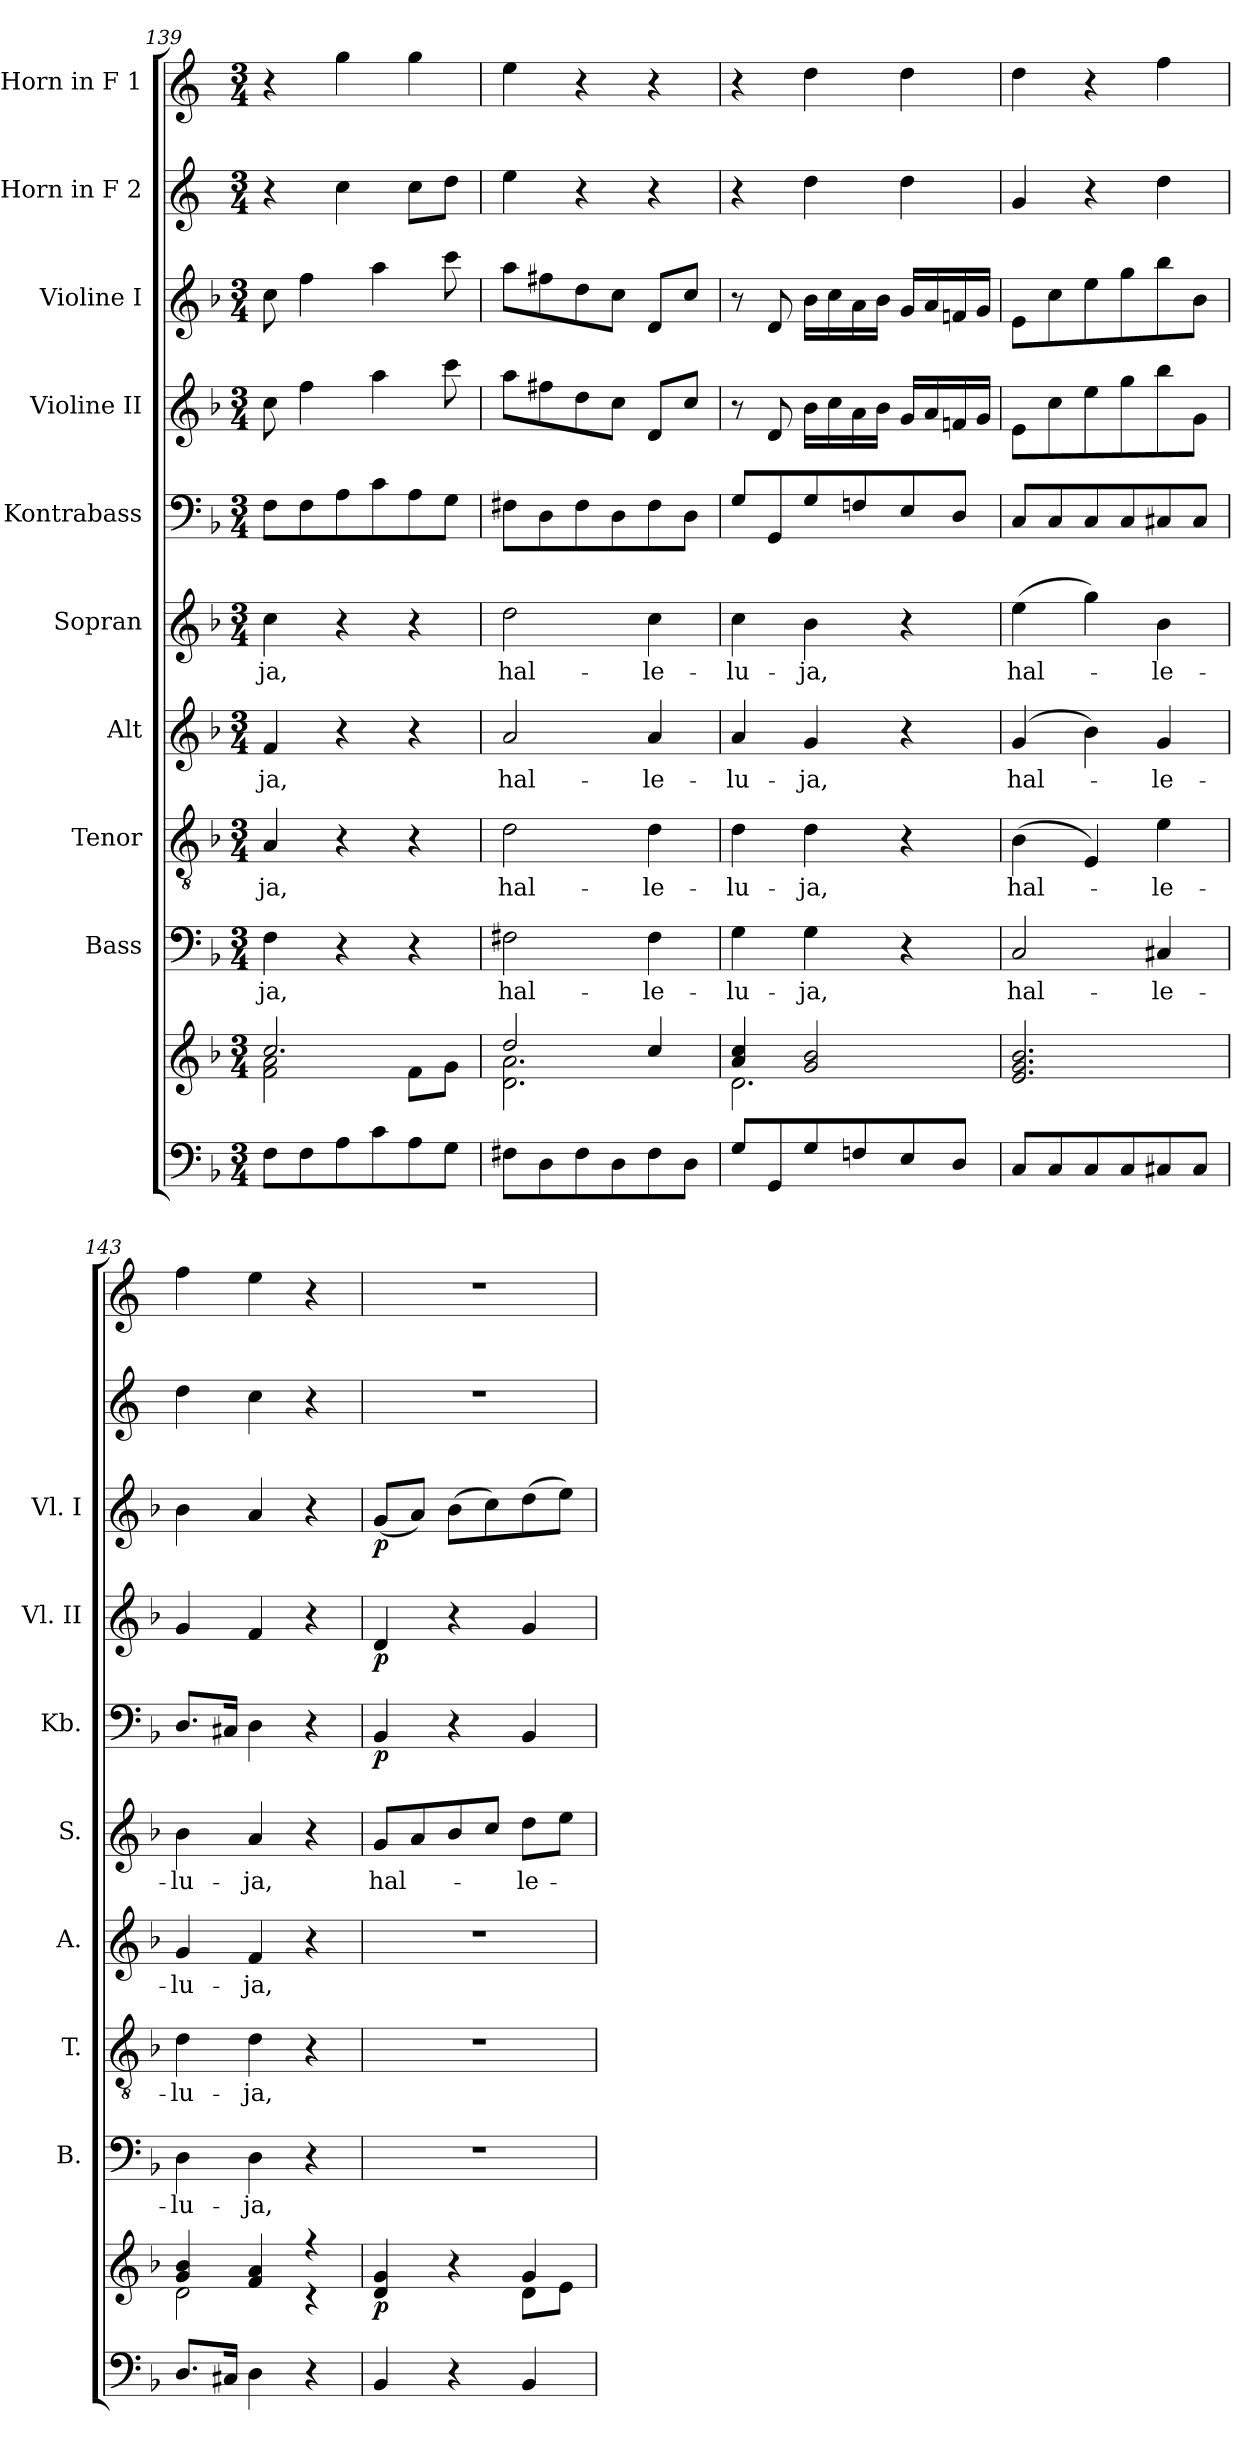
**kern	**kern	**dynam	**kern	**text	**kern	**text	**kern	**text	**kern	**text	**kern	**dynam	**kern	**dynam	**kern	**dynam	**kern	**kern
*part10	*part10	*part10	*part9	*part9	*part8	*part8	*part7	*part7	*part6	*part6	*part5	*part5	*part4	*part4	*part3	*part3	*part2	*part1
*staff11	*staff10	*staff10/11	*staff9	*staff9	*staff8	*staff8	*staff7	*staff7	*staff6	*staff6	*staff5	*staff5	*staff4	*staff4	*staff3	*staff3	*staff2	*staff1
*	*	*	*I"Bass	*	*I"Tenor	*	*I"Alt	*	*I"Sopran	*	*I"Kontrabass	*	*I"Violine II	*	*I"Violine I	*	*I"Horn in F 2	*I"Horn in F 1
*	*	*	*I'B.	*	*I'T.	*	*I'A.	*	*I'S.	*	*I'Kb.	*	*I'Vl. II	*	*I'Vl. I	*	*	*
*clefF4	*clefG2	*	*clefF4	*	*clefGv2	*	*clefG2	*	*clefG2	*	*clefF4	*	*clefG2	*	*clefG2	*	*clefG2	*clefG2
*	*	*	*	*	*	*	*	*	*	*	*ITrd7c12	*	*	*	*	*	*ITrd4c7	*ITrd4c7
*k[b-]	*k[b-]	*	*k[b-]	*	*k[b-]	*	*k[b-]	*	*k[b-]	*	*k[b-]	*	*k[b-]	*	*k[b-]	*	*k[b-]	*k[b-]
*F:	*F:	*	*F:	*	*F:	*	*F:	*	*F:	*	*F:	*	*F:	*	*F:	*	*F:	*F:
*M3/4	*M3/4	*	*M3/4	*	*M3/4	*	*M3/4	*	*M3/4	*	*M3/4	*	*M3/4	*	*M3/4	*	*M3/4	*M3/4
=139	=139	=139	=139	=139	=139	=139	=139	=139	=139	=139	=139	=139	=139	=139	=139	=139	=139	=139
*	*^	*	*	*	*	*	*	*	*	*	*	*	*	*	*	*	*	*
!	!	!	!	!	!LO:LY:b	!	!LO:LY:b	!	!LO:LY:b	!	!LO:LY:b	!	!	!	!	!	!	!	!
8F\L	2.cc/	2f\ 2a\	.	4F\	-ja,	4A/	-ja,	4f/	-ja,	4cc\	-ja,	8FF\L	.	8cc\	.	8cc\	.	4r	4r
8F\	.	.	.	.	.	.	.	.	.	.	.	8FF\	.	4ff\	.	4ff\	.	.	.
8A\	.	.	.	4r	.	4r	.	4r	.	4r	.	8AA\	.	.	.	.	.	4f\	4cc\
8c\	.	.	.	.	.	.	.	.	.	.	.	8C\	.	4aa\	.	4aa\	.	.	.
8A\	.	8f\L	.	4r	.	4r	.	4r	.	4r	.	8AA\	.	.	.	.	.	8f\L	4cc\
8G\J	.	8g\J	.	.	.	.	.	.	.	.	.	8GG\J	.	8ccc\	.	8ccc\	.	8g\J	.
=140	=140	=140	=140	=140	=140	=140	=140	=140	=140	=140	=140	=140	=140	=140	=140	=140	=140	=140	=140
!	!	!	!	!	!LO:LY:b	!	!LO:LY:b	!	!LO:LY:b	!	!LO:LY:b	!	!	!	!	!	!	!	!
8F#X\L	2dd/	2.d\ 2.a\	.	2F#X\	hal-	2d\	hal-	2a/	hal-	2dd\	hal-	8FF#X\L	.	8aa\L	.	8aa\L	.	4a\	4a\
8D\	.	.	.	.	.	.	.	.	.	.	.	8DD\	.	8ff#X\	.	8ff#X\	.	.	.
8F#\	.	.	.	.	.	.	.	.	.	.	.	8FF#\	.	8dd\	.	8dd\	.	4r	4r
8D\	.	.	.	.	.	.	.	.	.	.	.	8DD\	.	8cc\J	.	8cc\J	.	.	.
!	!	!	!	!	!LO:LY:b	!	!LO:LY:b	!	!LO:LY:b	!	!LO:LY:b	!	!	!	!	!	!	!	!
8F#\	4cc/	.	.	4F#\	-le-	4d\	-le-	4a/	-le-	4cc\	-le-	8FF#\	.	8d/L	.	8d/L	.	4r	4r
8D\J	.	.	.	.	.	.	.	.	.	.	.	8DD\J	.	8cc/J	.	8cc/J	.	.	.
!!LO:PB:g=z
=141	=141	=141	=141	=141	=141	=141	=141	=141	=141	=141	=141	=141	=141	=141	=141	=141	=141	=141	=141
!	!	!	!	!	!LO:LY:b	!	!LO:LY:b	!	!LO:LY:b	!	!LO:LY:b	!	!	!	!	!	!	!	!
8G/L	4a/ 4cc/	2.d\	.	4G\	-lu-	4d\	-lu-	4a/	-lu-	4cc\	-lu-	8GG/L	.	8r	.	8r	.	4r	4r
8GG/	.	.	.	.	.	.	.	.	.	.	.	8GGG/	.	8d/	.	8d/	.	.	.
!	!	!	!	!	!LO:LY:b	!	!LO:LY:b	!	!LO:LY:b	!	!LO:LY:b	!	!	!	!	!	!	!	!
8G/	2g/ 2b-/	.	.	4G\	-ja,	4d\	-ja,	4g/	-ja,	4b-\	-ja,	8GG/	.	16b-\LL	.	16b-\LL	.	4g\	4g\
.	.	.	.	.	.	.	.	.	.	.	.	.	.	16cc\	.	16cc\	.	.	.
8Fn/	.	.	.	.	.	.	.	.	.	.	.	8FFn/	.	16a\	.	16a\	.	.	.
.	.	.	.	.	.	.	.	.	.	.	.	.	.	16b-\JJ	.	16b-\JJ	.	.	.
8E/	.	.	.	4r	.	4r	.	4r	.	4r	.	8EE/	.	16g/LL	.	16g/LL	.	4g\	4g\
.	.	.	.	.	.	.	.	.	.	.	.	.	.	16a/	.	16a/	.	.	.
8D/J	.	.	.	.	.	.	.	.	.	.	.	8DD/J	.	16fn/	.	16fn/	.	.	.
.	.	.	.	.	.	.	.	.	.	.	.	.	.	16g/JJ	.	16g/JJ	.	.	.
*	*v	*v	*	*	*	*	*	*	*	*	*	*	*	*	*	*	*	*	*
=142	=142	=142	=142	=142	=142	=142	=142	=142	=142	=142	=142	=142	=142	=142	=142	=142	=142	=142
!	!	!	!	!LO:LY:b	!	!LO:LY:b	!	!LO:LY:b	!	!LO:LY:b	!	!	!	!	!	!	!	!
8C/L	2.e/ 2.g/ 2.b-/	.	2C/	hal-	(>4B-\	hal-	(4g/	hal-	(>4ee\	hal-	8CC/L	.	8e\L	.	8e\L	.	4c/	4g\
8C/	.	.	.	.	.	.	.	.	.	.	8CC/	.	8cc\	.	8cc\	.	.	.
8C/	.	.	.	.	4E/)	.	4b-\)	.	4gg\)	.	8CC/	.	8ee\	.	8ee\	.	4r	4r
8C/	.	.	.	.	.	.	.	.	.	.	8CC/	.	8gg\	.	8gg\	.	.	.
!	!	!	!	!LO:LY:b	!	!LO:LY:b	!	!LO:LY:b	!	!LO:LY:b	!	!	!	!	!	!	!	!
8C#X/	.	.	4C#X/	-le-	4e\	-le-	4g/	-le-	4b-\	-le-	8CC#X/	.	8bb-\	.	8bb-\	.	4g\	4b-\
8C#/J	.	.	.	.	.	.	.	.	.	.	8CC#/J	.	8g\J	.	8b-\J	.	.	.
=143	=143	=143	=143	=143	=143	=143	=143	=143	=143	=143	=143	=143	=143	=143	=143	=143	=143	=143
*	*^	*	*	*	*	*	*	*	*	*	*	*	*	*	*	*	*	*
!	!	!	!	!	!LO:LY:b	!	!LO:LY:b	!	!LO:LY:b	!	!LO:LY:b	!	!	!	!	!	!	!	!
8.D/L	4g/ 4b-/	2d\	.	4D\	-lu-	4d\	-lu-	4g/	-lu-	4b-\	-lu-	8.DD/L	.	4g/	.	4b-\	.	4g\	4b-\
16C#X/Jk	.	.	.	.	.	.	.	.	.	.	.	16CC#X/Jk	.	.	.	.	.	.	.
!	!	!	!	!	!LO:LY:b	!	!LO:LY:b	!	!LO:LY:b	!	!LO:LY:b	!	!	!	!	!	!	!	!
4D\	4f/ 4a/	.	.	4D\	-ja,	4d\	-ja,	4f/	-ja,	4a/	-ja,	4DD\	.	4f/	.	4a/	.	4f\	4a\
4r	4r	4r	.	4r	.	4r	.	4r	.	4r	.	4r	.	4r	.	4r	.	4r	4r
=144	=144	=144	=144	=144	=144	=144	=144	=144	=144	=144	=144	=144	=144	=144	=144	=144	=144	=144	=144
!	!	!	!LO:DY:b	!	!	!	!	!	!	!	!LO:LY:b	!	!LO:DY:b	!	!LO:DY:b	!	!LO:DY:b	!	!
4BB-/	4d/ 4g/	2ryy	p	2.r	.	2.r	.	2.r	.	8g/L	hal-	4BBB-/	p	4d/	p	(<8g/L	p	2.r	2.r
.	.	.	.	.	.	.	.	.	.	8a/	.	.	.	.	.	8a/J)	.	.	.
4r	4r	.	.	.	.	.	.	.	.	8b-/	.	4r	.	4r	.	(>8b-\L	.	.	.
.	.	.	.	.	.	.	.	.	.	8cc/J	.	.	.	.	.	8cc\)	.	.	.
!	!	!	!	!	!	!	!	!	!	!	!LO:LY:b	!	!	!	!	!	!	!	!
4BB-/	4g/	8d\L	.	.	.	.	.	.	.	8dd\L	-le-	4BBB-/	.	4g/	.	(>8dd\	.	.	.
.	.	8e\J	.	.	.	.	.	.	.	8ee\J	.	.	.	.	.	8ee\J)	.	.	.
*	*v	*v	*	*	*	*	*	*	*	*	*	*	*	*	*	*	*	*	*
=	=	=	=	=	=	=	=	=	=	=	=	=	=	=	=	=	=	=
*-	*-	*-	*-	*-	*-	*-	*-	*-	*-	*-	*-	*-	*-	*-	*-	*-	*-	*-
